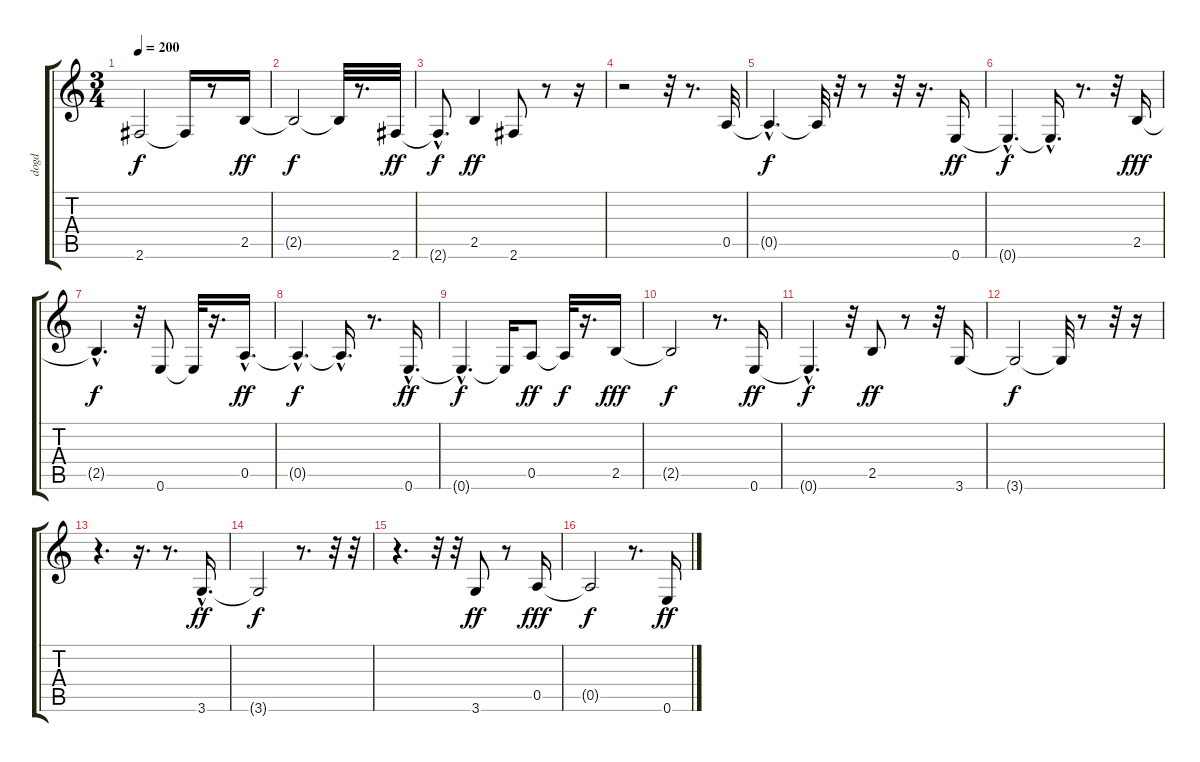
\track ("dogd" "dogd") {instrument acousticbass}
\staff {score tabs}
\tuning (E4 B3 G3 D3 A2 E2) {hide}
\ts (3 4)
\tempo 200
\clef g2
\ks c
2.6{t}.2{dy f} 2.6{t}.16 r.8 2.5.16{dy ff} |
2.5{t}.2{dy f} 2.5{t}.32 r.8{d} 2.6.32{dy ff} |
2.6{hac t}.8{d dy f} 2.5.4{dy ff} 2.6.8 r.8 r.16 |
r.2 r.32 r.8{d} 0.5.32 |
0.5{hac t}.4{d dy f} 0.5{t}.32 r.32 r.8 r.32 r.16{d} 0.6.16{dy ff} |
0.6{hac t}.4{d dy f} 0.6{hac t}.16{d} r.8{d} r.32 2.5.16{dy fff} |
2.5{hac t}.4{d dy f} r.32 0.6.8 0.6{t}.32 r.16{d} 0.5{hac}.16{d dy ff} |
0.5{hac t}.4{d dy f} 0.5{hac t}.16{d} r.8{d} 0.6{hac}.16{d dy ff} |
0.6{hac t}.4{d dy f} 0.6{t}.16 0.5.8{dy ff} 0.5{t}.32{dy f} r.16{d} 2.5.16{dy fff} |
2.5{t}.2{dy f} r.8{d} 0.6.16{dy ff} |
0.6{hac t}.4{d dy f} r.32 2.5.8{dy ff} r.8 r.32 3.6.16 |
3.6{t}.2{dy f} 3.6{t}.32 r.8 r.32 r.16 |
r.4{d} r.16{d} r.8{d} 3.6{hac}.16{d dy ff} |
3.6{t}.2{dy f} r.8{d} r.32 r.32 |
r.4{d} r.32 r.32 3.6.8{dy ff} r.8 0.5.16{dy fff} |
0.5{t}.2{dy f} r.8{d} 0.6.16{dy ff}
